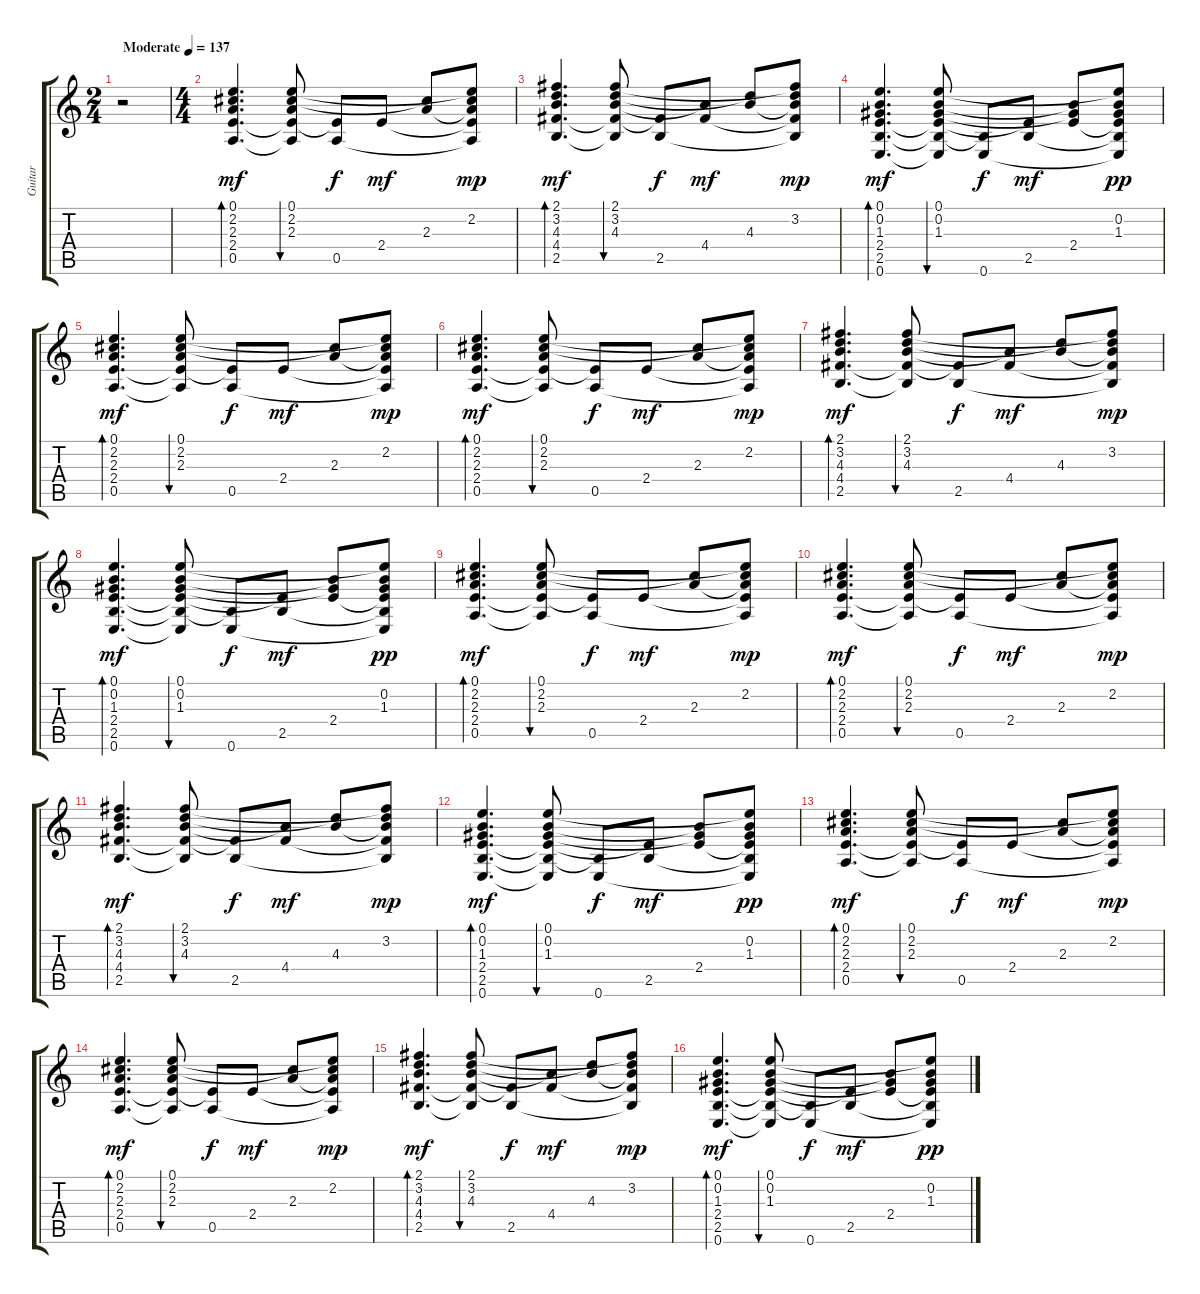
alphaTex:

\track ("Guitar" "Guitar") {instrument acousticguitarsteel}
\staff {score tabs}
\tuning (E4 B3 G3 D3 A2 E2) {hide}
\ts (2 4)
\tempo (137 "Moderate")
\clef g2
\ks c
r.2{dy mf instrument acousticguitarsteel} |
\ts (4 4)
(0.1 2.2 2.3 2.4 0.5).4{d bd 60} (0.1 2.2 2.3 2.4{t} 0.5{t}).8{bu 60} (2.4{t} 0.5).8{dy f} 2.4.8{dy mf} (2.2{t} 2.3).8 (0.1{t} 2.2 2.3{t} 2.4{t} 0.5{t}).8{dy mp} |
(2.1 3.2 4.3 4.4 2.5).4{d bd 60 dy mf} (2.1 3.2 4.3 4.4{t} 2.5{t}).8{bu 60} (4.4{t} 2.5).8{dy f} (4.3{t} 4.4).8{dy mf} (3.2{t} 4.3).8 (2.1{t} 3.2 4.3{t} 4.4{t} 2.5{t}).8{dy mp} |
(0.1 0.2 1.3 2.4 2.5 0.6).4{d bd 60 dy mf} (0.1 0.2 1.3 2.4{t} 2.5{t} 0.6{t}).8{bu 60} (2.5{t} 0.6).8{dy f} (2.4{t} 2.5).8{dy mf} (0.2{t} 1.3{t} 2.4).8 (0.1{t} 0.2 1.3 2.4{t} 2.5{t} 0.6{t}).8{dy pp} |
(0.1 2.2 2.3 2.4 0.5).4{d bd 60 dy mf} (0.1 2.2 2.3 2.4{t} 0.5{t}).8{bu 60} (2.4{t} 0.5).8{dy f} 2.4.8{dy mf} (2.2{t} 2.3).8 (0.1{t} 2.2 2.3{t} 2.4{t} 0.5{t}).8{dy mp} |
(0.1 2.2 2.3 2.4 0.5).4{d bd 60 dy mf} (0.1 2.2 2.3 2.4{t} 0.5{t}).8{bu 60} (2.4{t} 0.5).8{dy f} 2.4.8{dy mf} (2.2{t} 2.3).8 (0.1{t} 2.2 2.3{t} 2.4{t} 0.5{t}).8{dy mp} |
(2.1 3.2 4.3 4.4 2.5).4{d bd 60 dy mf} (2.1 3.2 4.3 4.4{t} 2.5{t}).8{bu 60} (4.4{t} 2.5).8{dy f} (4.3{t} 4.4).8{dy mf} (3.2{t} 4.3).8 (2.1{t} 3.2 4.3{t} 4.4{t} 2.5{t}).8{dy mp} |
(0.1 0.2 1.3 2.4 2.5 0.6).4{d bd 60 dy mf} (0.1 0.2 1.3 2.4{t} 2.5{t} 0.6{t}).8{bu 60} (2.5{t} 0.6).8{dy f} (2.4{t} 2.5).8{dy mf} (0.2{t} 1.3{t} 2.4).8 (0.1{t} 0.2 1.3 2.4{t} 2.5{t} 0.6{t}).8{dy pp} |
(0.1 2.2 2.3 2.4 0.5).4{d bd 60 dy mf} (0.1 2.2 2.3 2.4{t} 0.5{t}).8{bu 60} (2.4{t} 0.5).8{dy f} 2.4.8{dy mf} (2.2{t} 2.3).8 (0.1{t} 2.2 2.3{t} 2.4{t} 0.5{t}).8{dy mp} |
(0.1 2.2 2.3 2.4 0.5).4{d bd 60 dy mf} (0.1 2.2 2.3 2.4{t} 0.5{t}).8{bu 60} (2.4{t} 0.5).8{dy f} 2.4.8{dy mf} (2.2{t} 2.3).8 (0.1{t} 2.2 2.3{t} 2.4{t} 0.5{t}).8{dy mp} |
(2.1 3.2 4.3 4.4 2.5).4{d bd 60 dy mf} (2.1 3.2 4.3 4.4{t} 2.5{t}).8{bu 60} (4.4{t} 2.5).8{dy f} (4.3{t} 4.4).8{dy mf} (3.2{t} 4.3).8 (2.1{t} 3.2 4.3{t} 4.4{t} 2.5{t}).8{dy mp} |
(0.1 0.2 1.3 2.4 2.5 0.6).4{d bd 60 dy mf} (0.1 0.2 1.3 2.4{t} 2.5{t} 0.6{t}).8{bu 60} (2.5{t} 0.6).8{dy f} (2.4{t} 2.5).8{dy mf} (0.2{t} 1.3{t} 2.4).8 (0.1{t} 0.2 1.3 2.4{t} 2.5{t} 0.6{t}).8{dy pp} |
(0.1 2.2 2.3 2.4 0.5).4{d bd 60 dy mf} (0.1 2.2 2.3 2.4{t} 0.5{t}).8{bu 60} (2.4{t} 0.5).8{dy f} 2.4.8{dy mf} (2.2{t} 2.3).8 (0.1{t} 2.2 2.3{t} 2.4{t} 0.5{t}).8{dy mp} |
(0.1 2.2 2.3 2.4 0.5).4{d bd 60 dy mf} (0.1 2.2 2.3 2.4{t} 0.5{t}).8{bu 60} (2.4{t} 0.5).8{dy f} 2.4.8{dy mf} (2.2{t} 2.3).8 (0.1{t} 2.2 2.3{t} 2.4{t} 0.5{t}).8{dy mp} |
(2.1 3.2 4.3 4.4 2.5).4{d bd 60 dy mf} (2.1 3.2 4.3 4.4{t} 2.5{t}).8{bu 60} (4.4{t} 2.5).8{dy f} (4.3{t} 4.4).8{dy mf} (3.2{t} 4.3).8 (2.1{t} 3.2 4.3{t} 4.4{t} 2.5{t}).8{dy mp} |
(0.1 0.2 1.3 2.4 2.5 0.6).4{d bd 60 dy mf} (0.1 0.2 1.3 2.4{t} 2.5{t} 0.6{t}).8{bu 60} (2.5{t} 0.6).8{dy f} (2.4{t} 2.5).8{dy mf} (0.2{t} 1.3{t} 2.4).8 (0.1{t} 0.2 1.3 2.4{t} 2.5{t} 0.6{t}).8{dy pp}
